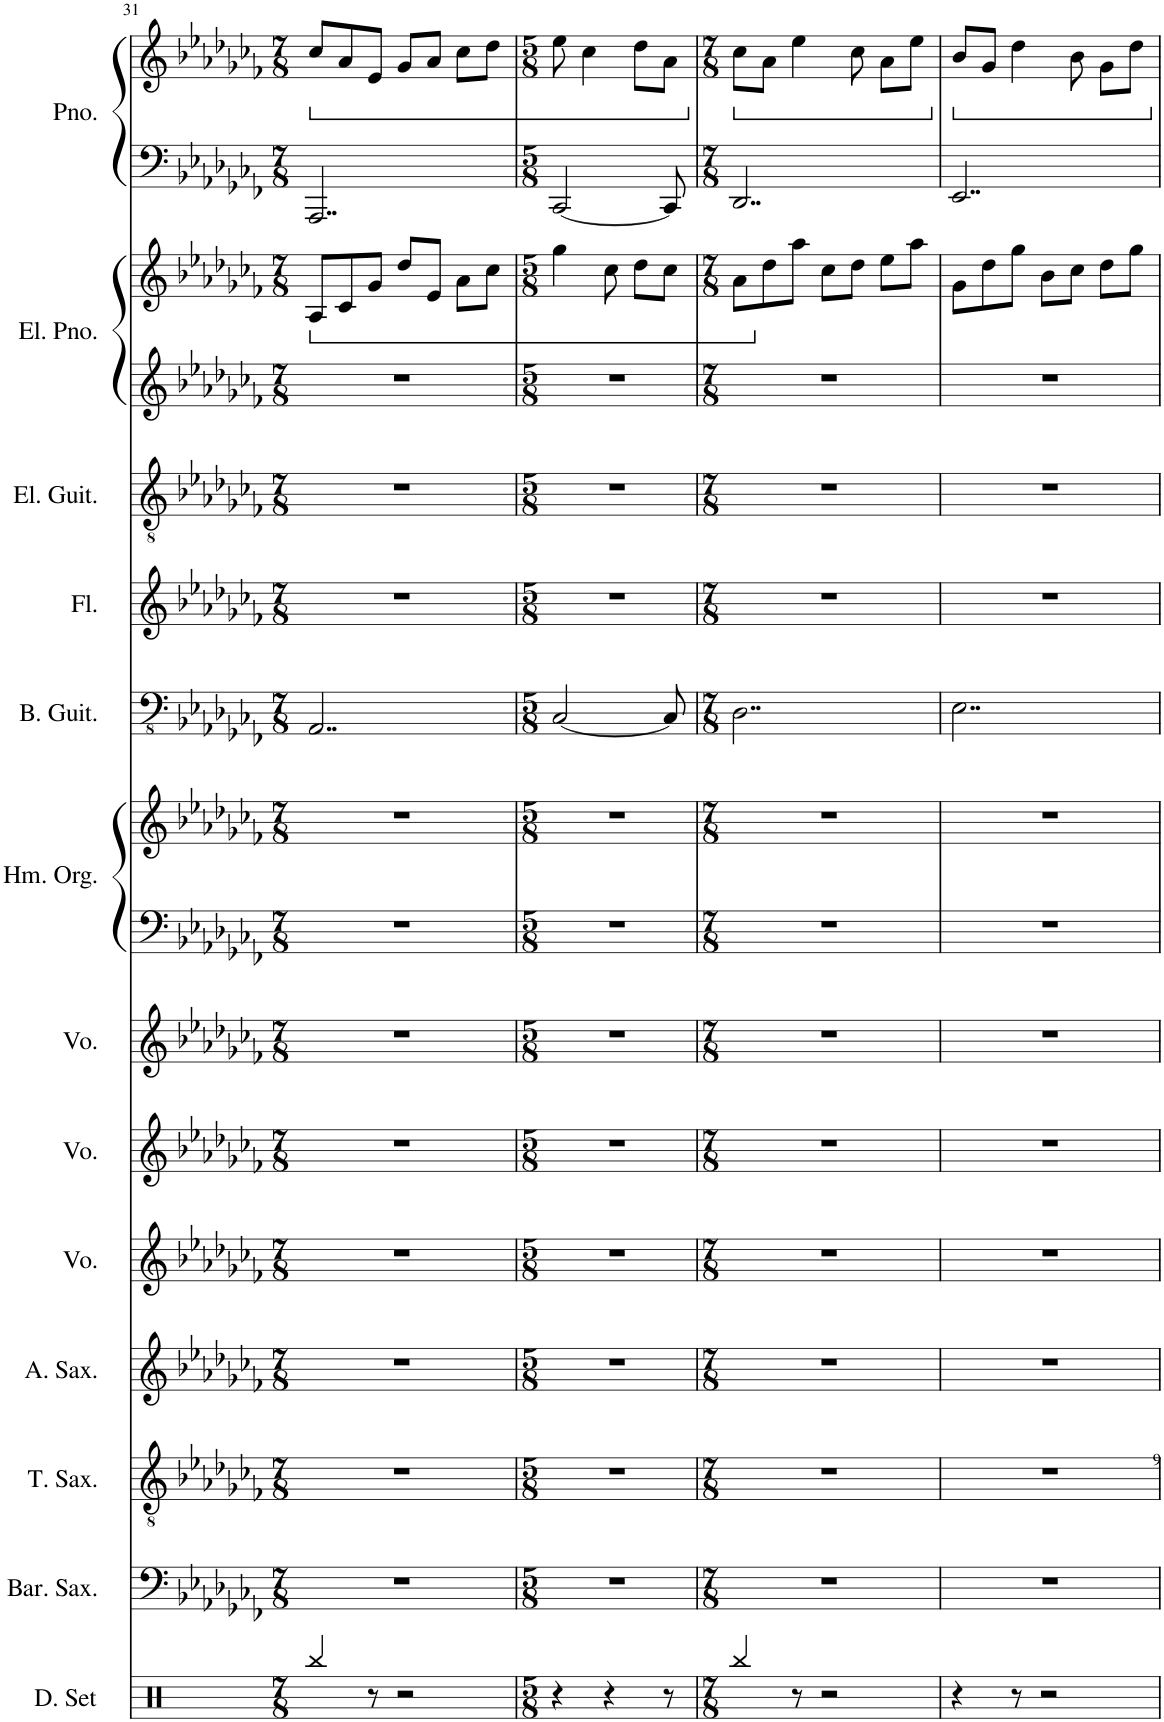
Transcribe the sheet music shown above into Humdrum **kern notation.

**kern	**kern	**kern	**kern	**kern	**kern	**kern	**kern	**kern	**kern	**kern	**kern	**kern	**kern	**kern	**kern
*part13	*part12	*part11	*part10	*part9	*part8	*part7	*part6	*part6	*part5	*part4	*part3	*part2	*part2	*part1	*part1
*staff16	*staff15	*staff14	*staff13	*staff12	*staff11	*staff10	*staff9	*staff8	*staff7	*staff6	*staff5	*staff4	*staff3	*staff2	*staff1
*I"Drumset	*I"Baritone Saxophone	*I"Tenor Saxophone	*I"Alto Saxophone	*I"Voice	*I"Voice	*I"Voice	*I"Hammond Organ	*	*I"Bass Guitar	*I"Flute	*I"Electric Guitar	*I"Electric Piano	*	*I"Piano	*
*I'D. Set	*I'Bar. Sax.	*I'T. Sax.	*I'A. Sax.	*I'Vo.	*I'Vo.	*I'Vo.	*I'Hm. Org.	*	*I'B. Guit.	*I'Fl.	*I'El. Guit.	*I'El. Pno.	*	*I'Pno.	*
!!LO:PB:g=z
*clefX	*clefF4	*clefGv2	*clefG2	*clefG2	*clefG2	*clefG2	*clefF4	*clefG2	*clefFv4	*clefG2	*clefGv2	*clefG2	*clefG2	*clefF4	*clefG2
*	*ITrd12c21	*ITrd8c14	*ITrd5c9	*	*	*	*	*	*	*	*	*	*	*	*
*k[]	*k[b-e-a-d-g-c-f-]	*k[b-e-a-d-g-c-f-]	*k[b-e-a-d-g-c-f-]	*k[b-e-a-d-g-c-f-]	*k[b-e-a-d-g-c-f-]	*k[b-e-a-d-g-c-f-]	*k[b-e-a-d-g-c-f-]	*k[b-e-a-d-g-c-f-]	*k[b-e-a-d-g-c-f-]	*k[b-e-a-d-g-c-f-]	*k[b-e-a-d-g-c-f-]	*k[b-e-a-d-g-c-f-]	*k[b-e-a-d-g-c-f-]	*k[b-e-a-d-g-c-f-]	*k[b-e-a-d-g-c-f-]
*M7/8	*M7/8	*M7/8	*M7/8	*M7/8	*M7/8	*M7/8	*M7/8	*M7/8	*M7/8	*M7/8	*M7/8	*M7/8	*M7/8	*M7/8	*M7/8
*	*	*	*	*	*	*	*	*	*	*	*	*	*ped	*	*
*	*	*	*	*	*	*	*	*	*	*	*	*	*	*	*ped
=31	=31	=31	=31	=31	=31	=31	=31	=31	=31	=31	=31	=31	=31	=31	=31
4Rbb/	2..r	2..r	2..r	2..r	2..r	2..r	2..r	2..r	2..AAA-/	2..r	2..r	2..r	8A-/L	2..AAA-/	8cc-/L
.	.	.	.	.	.	.	.	.	.	.	.	.	8c-/	.	8a-/
8r	.	.	.	.	.	.	.	.	.	.	.	.	8g-/J	.	8e-/J
2r	.	.	.	.	.	.	.	.	.	.	.	.	8dd-/L	.	8g-/L
.	.	.	.	.	.	.	.	.	.	.	.	.	8e-/J	.	8a-/J
.	.	.	.	.	.	.	.	.	.	.	.	.	8a-\L	.	8cc-\L
.	.	.	.	.	.	.	.	.	.	.	.	.	8cc-\J	.	8dd-\J
=32	=32	=32	=32	=32	=32	=32	=32	=32	=32	=32	=32	=32	=32	=32	=32
*M5/8	*M5/8	*M5/8	*M5/8	*M5/8	*M5/8	*M5/8	*M5/8	*M5/8	*M5/8	*M5/8	*M5/8	*M5/8	*M5/8	*M5/8	*M5/8
4r	8%5r	8%5r	8%5r	8%5r	8%5r	8%5r	8%5r	8%5r	[2CC-/	8%5r	8%5r	8%5r	4gg-\	[2CC-/	8ee-\
.	.	.	.	.	.	.	.	.	.	.	.	.	.	.	4cc-\
4r	.	.	.	.	.	.	.	.	.	.	.	.	8cc-\	.	.
.	.	.	.	.	.	.	.	.	.	.	.	.	8dd-\L	.	8dd-\L
8r	.	.	.	.	.	.	.	.	8CC-/]	.	.	.	8cc-\J	8CC-/]	8a-\J
=33	=33	=33	=33	=33	=33	=33	=33	=33	=33	=33	=33	=33	=33	=33	=33
*M7/8	*M7/8	*M7/8	*M7/8	*M7/8	*M7/8	*M7/8	*M7/8	*M7/8	*M7/8	*M7/8	*M7/8	*M7/8	*M7/8	*M7/8	*M7/8
*	*	*	*	*	*	*	*	*	*	*	*	*	*	*	*Xped
*	*	*	*	*	*	*	*	*	*	*	*	*	*	*	*ped
4Rbb/	2..r	2..r	2..r	2..r	2..r	2..r	2..r	2..r	2..DD-\	2..r	2..r	2..r	8a-\L	2..DD-/	8cc-\L
*	*	*	*	*	*	*	*	*	*	*	*	*	*Xped	*	*
.	.	.	.	.	.	.	.	.	.	.	.	.	8dd-\	.	8a-\J
8r	.	.	.	.	.	.	.	.	.	.	.	.	8aa-\J	.	4ee-\
2r	.	.	.	.	.	.	.	.	.	.	.	.	8cc-\L	.	.
.	.	.	.	.	.	.	.	.	.	.	.	.	8dd-\J	.	8cc-\
.	.	.	.	.	.	.	.	.	.	.	.	.	8ee-\L	.	8a-\L
.	.	.	.	.	.	.	.	.	.	.	.	.	8aa-\J	.	8ee-\J
=34	=34	=34	=34	=34	=34	=34	=34	=34	=34	=34	=34	=34	=34	=34	=34
*	*	*	*	*	*	*	*	*	*	*	*	*	*	*	*Xped
*	*	*	*	*	*	*	*	*	*	*	*	*	*	*	*ped
4r	2..r	2..r	2..r	2..r	2..r	2..r	2..r	2..r	2..EE-\	2..r	2..r	2..r	8g-\L	2..EE-/	8b-/L
.	.	.	.	.	.	.	.	.	.	.	.	.	8dd-\	.	8g-/J
8r	.	.	.	.	.	.	.	.	.	.	.	.	8gg-\J	.	4dd-\
2r	.	.	.	.	.	.	.	.	.	.	.	.	8b-\L	.	.
.	.	.	.	.	.	.	.	.	.	.	.	.	8cc-\J	.	8b-\
.	.	.	.	.	.	.	.	.	.	.	.	.	8dd-\L	.	8g-\L
.	.	.	.	.	.	.	.	.	.	.	.	.	8gg-\J	.	8dd-\J
*	*	*	*	*	*	*	*	*	*	*	*	*	*	*	*Xped
=	=	=	=	=	=	=	=	=	=	=	=	=	=	=	=
*-	*-	*-	*-	*-	*-	*-	*-	*-	*-	*-	*-	*-	*-	*-	*-
